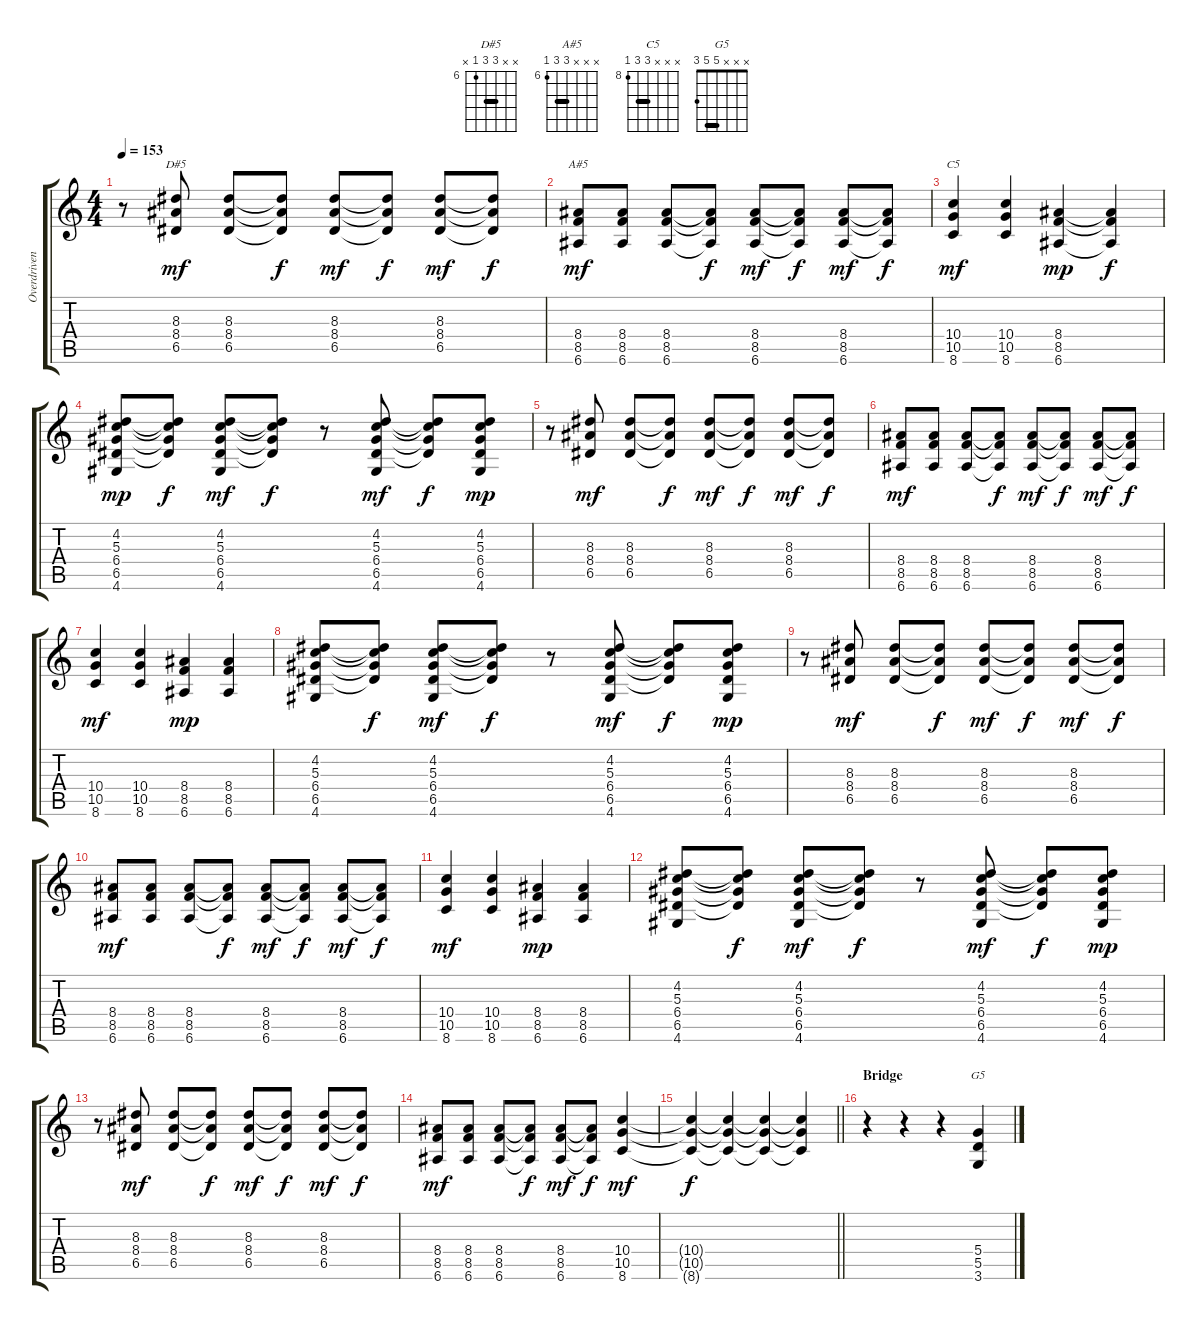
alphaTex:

\track ("Overdriven Guitar" "Overdriven") {instrument overdrivenguitar}
\staff {score tabs}
\tuning (E4 B3 G3 D3 A2 E2) {hide}
\chord ("D#5" x x 8 8 6 x) {firstfret 6 barre 8}
\chord ("A#5" x x x 8 8 6) {firstfret 6 barre 8}
\chord ("C5" x x x 10 10 8) {firstfret 8 barre 10}
\chord ("G5" x x x 5 5 3) {barre 5}
\ts (4 4)
\tempo 153
\clef g2
\ks c
r.8{dy mp} (8.3 8.4 6.5).8{ch "D#5" dy mf} (8.3 8.4 6.5).8 (8.3{t} 8.4{t} 6.5{t}).8{dy f} (8.3 8.4 6.5).8{dy mf} (8.3{t} 8.4{t} 6.5{t}).8{dy f} (8.3 8.4 6.5).8{dy mf} (8.3{t} 8.4{t} 6.5{t}).8{dy f} |
(8.4 8.5 6.6).8{ch "A#5" dy mf} (8.4 8.5 6.6).8 (8.4 8.5 6.6).8 (8.4{t} 8.5{t} 6.6{t}).8{dy f} (8.4 8.5 6.6).8{dy mf} (8.4{t} 8.5{t} 6.6{t}).8{dy f} (8.4 8.5 6.6).8{dy mf} (8.4{t} 8.5{t} 6.6{t}).8{dy f} |
(10.4 10.5 8.6).4{ch "C5" dy mf} (10.4 10.5 8.6).4 (8.4 8.5 6.6).4{dy mp} (8.4{t} 8.5{t} 6.6{t}).4{dy f} |
(4.2 5.3 6.4 6.5 4.6).8{dy mp} (4.2{t} 5.3{t} 6.4{t} 6.5{t}).8{dy f} (4.2 5.3 6.4 6.5 4.6).8{dy mf} (4.2{t} 5.3{t} 6.4{t} 6.5{t}).8{dy f} r.8 (4.2 5.3 6.4 6.5 4.6).8{dy mf} (4.2{t} 5.3{t} 6.4{t} 6.5{t}).8{dy f} (4.2 5.3 6.4 6.5 4.6).8{dy mp} |
r.8 (8.3 8.4 6.5).8{dy mf} (8.3 8.4 6.5).8 (8.3{t} 8.4{t} 6.5{t}).8{dy f} (8.3 8.4 6.5).8{dy mf} (8.3{t} 8.4{t} 6.5{t}).8{dy f} (8.3 8.4 6.5).8{dy mf} (8.3{t} 8.4{t} 6.5{t}).8{dy f} |
(8.4 8.5 6.6).8{dy mf} (8.4 8.5 6.6).8 (8.4 8.5 6.6).8 (8.4{t} 8.5{t} 6.6{t}).8{dy f} (8.4 8.5 6.6).8{dy mf} (8.4{t} 8.5{t} 6.6{t}).8{dy f} (8.4 8.5 6.6).8{dy mf} (8.4{t} 8.5{t} 6.6{t}).8{dy f} |
(10.4 10.5 8.6).4{dy mf} (10.4 10.5 8.6).4 (8.4 8.5 6.6).4{dy mp} (8.4 8.5 6.6).4 |
(4.2 5.3 6.4 6.5 4.6).8 (4.2{t} 5.3{t} 6.4{t} 6.5{t}).8{dy f} (4.2 5.3 6.4 6.5 4.6).8{dy mf} (4.2{t} 5.3{t} 6.4{t} 6.5{t}).8{dy f} r.8 (4.2 5.3 6.4 6.5 4.6).8{dy mf} (4.2{t} 5.3{t} 6.4{t} 6.5{t}).8{dy f} (4.2 5.3 6.4 6.5 4.6).8{dy mp} |
r.8 (8.3 8.4 6.5).8{dy mf} (8.3 8.4 6.5).8 (8.3{t} 8.4{t} 6.5{t}).8{dy f} (8.3 8.4 6.5).8{dy mf} (8.3{t} 8.4{t} 6.5{t}).8{dy f} (8.3 8.4 6.5).8{dy mf} (8.3{t} 8.4{t} 6.5{t}).8{dy f} |
(8.4 8.5 6.6).8{dy mf} (8.4 8.5 6.6).8 (8.4 8.5 6.6).8 (8.4{t} 8.5{t} 6.6{t}).8{dy f} (8.4 8.5 6.6).8{dy mf} (8.4{t} 8.5{t} 6.6{t}).8{dy f} (8.4 8.5 6.6).8{dy mf} (8.4{t} 8.5{t} 6.6{t}).8{dy f} |
(10.4 10.5 8.6).4{dy mf} (10.4 10.5 8.6).4 (8.4 8.5 6.6).4{dy mp} (8.4 8.5 6.6).4 |
(4.2 5.3 6.4 6.5 4.6).8 (4.2{t} 5.3{t} 6.4{t} 6.5{t}).8{dy f} (4.2 5.3 6.4 6.5 4.6).8{dy mf} (4.2{t} 5.3{t} 6.4{t} 6.5{t}).8{dy f} r.8 (4.2 5.3 6.4 6.5 4.6).8{dy mf} (4.2{t} 5.3{t} 6.4{t} 6.5{t}).8{dy f} (4.2 5.3 6.4 6.5 4.6).8{dy mp} |
r.8 (8.3 8.4 6.5).8{dy mf} (8.3 8.4 6.5).8 (8.3{t} 8.4{t} 6.5{t}).8{dy f} (8.3 8.4 6.5).8{dy mf} (8.3{t} 8.4{t} 6.5{t}).8{dy f} (8.3 8.4 6.5).8{dy mf} (8.3{t} 8.4{t} 6.5{t}).8{dy f} |
(8.4 8.5 6.6).8{dy mf} (8.4 8.5 6.6).8 (8.4 8.5 6.6).8 (8.4{t} 8.5{t} 6.6{t}).8{dy f} (8.4 8.5 6.6).8{dy mf} (8.4{t} 8.5{t} 6.6{t}).8{dy f} (10.4 10.5 8.6).4{dy mf} |
\barLineRight lightlight
(10.4{t} 10.5{t} 8.6{t}).4{dy f} (10.4{t} 10.5{t} 8.6{t}).4 (10.4{t} 10.5{t} 8.6{t}).4 (10.4{t} 10.5{t} 8.6{t}).4 |
\section ("" "Bridge")
r.4 r.4 r.4 (5.4 5.5 3.6).4{ch "G5"}
